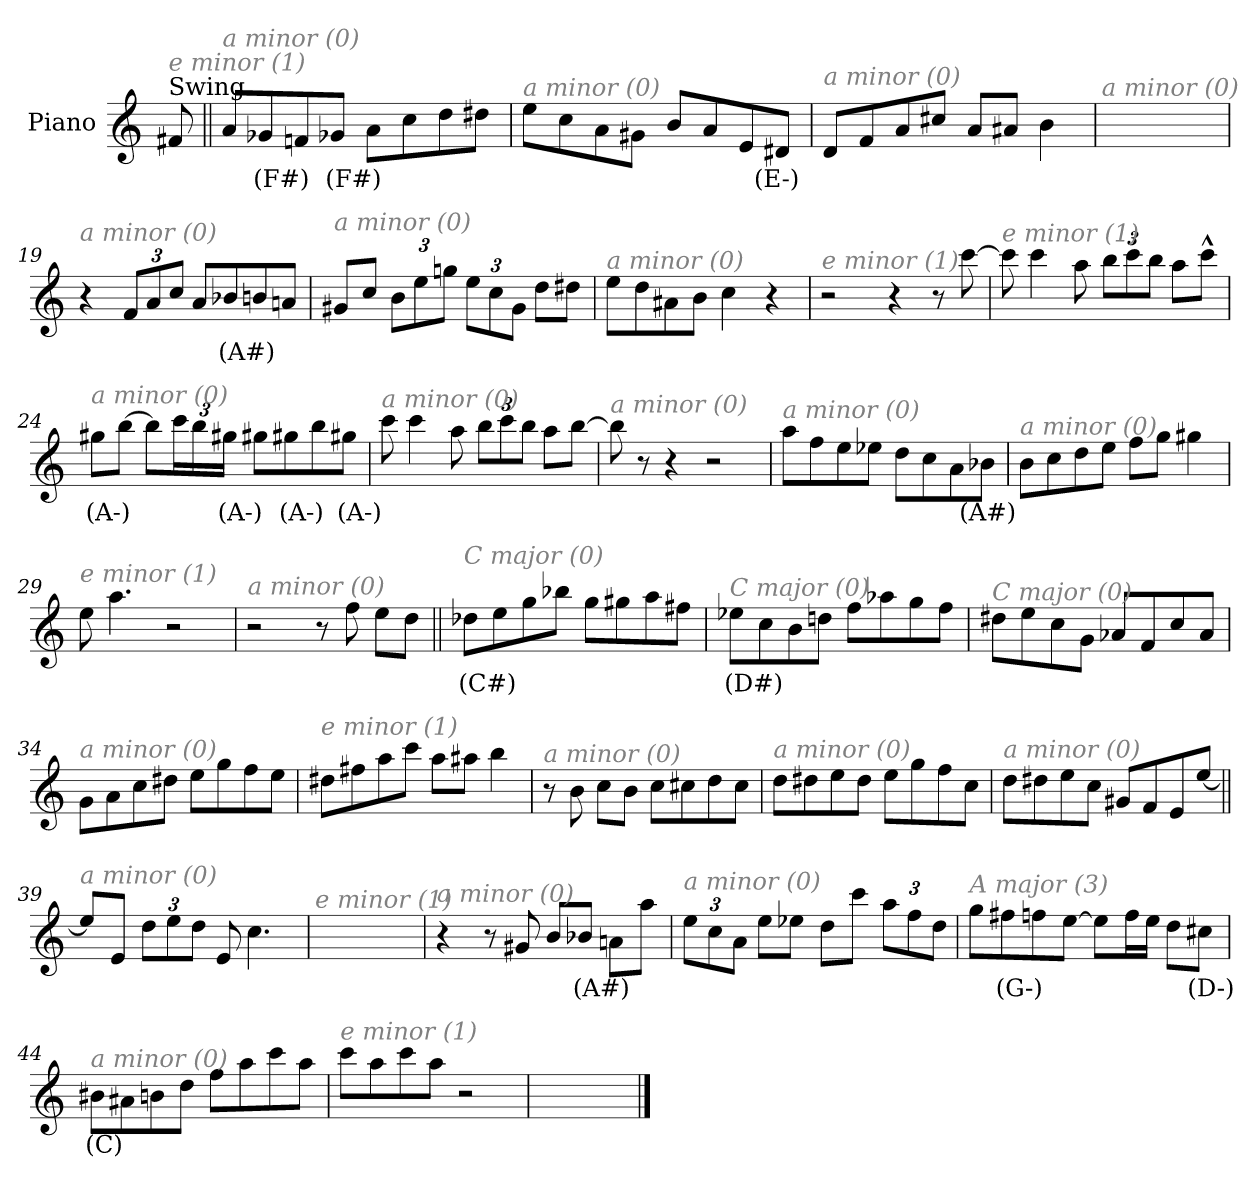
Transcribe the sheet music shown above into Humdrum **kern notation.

**kern	**text
*part1	*part1
*staff1	*staff1
*I"Piano	*
*I'Pno.	*
*clefG2	*
*k[]	*
=1	=1
!LO:TX:a:t=Swing	!
!LO:TX:i:color=#808080:t=e minor (1)	!
8f#X/	.
=15||	=15||
!LO:TX:i:color=#808080:t=a minor (0)	!
8a/L	.
8g-Xi/	(F#)
8fn/	.
8g-Xi/J	(F#)
8a\L	.
8cc\	.
8dd\	.
8dd#X\J	.
=16	=16
!LO:TX:i:color=#808080:t=a minor (0)	!
8ee\L	.
8cc\	.
8a\	.
8g#X\J	.
8b/L	.
8a/	.
8e/	.
8d#Xi/J	(E-)
=17	=17
!LO:TX:i:color=#808080:t=a minor (0)	!
8d/L	.
8f/	.
8a/	.
8cc#X/J	.
8a/L	.
8a#X/J	.
4b\	.
=18	=18
!LO:TX:i:color=#808080:t=a minor (0)	!
1ryy	.
!!LO:LB:g=z
=19	=19
!LO:TX:i:color=#808080:t=a minor (0)	!
4r	.
*Xbrackettup	*
12f/L	.
12a/	.
12cc/J	.
8a/L	.
8b-Xi/	(A#)
8b/	.
8an/J	.
=20	=20
!LO:TX:i:color=#808080:t=a minor (0)	!
8g#X/L	.
8cc/J	.
12b\L	.
12ee\	.
12ggn\J	.
12ee\L	.
12cc\	.
12g#\J	.
8dd\L	.
8dd#X\J	.
=21	=21
!LO:TX:i:color=#808080:t=a minor (0)	!
8ee\L	.
8dd\	.
8a#X\	.
8b\J	.
4cc\	.
4r	.
=22	=22
!LO:TX:i:color=#808080:t=e minor (1)	!
2r	.
4r	.
8r	.
[8ccc\	.
!!LO:LB:g=z
=23	=23
!LO:TX:i:color=#808080:t=e minor (1)	!
8ccc\]	.
4ccc\	.
8aa\	.
12bb\L	.
12ccc\	.
12bb\J	.
8aa\L	.
8ccc^^\J	.
=24	=24
!LO:TX:i:color=#808080:t=a minor (0)	!
8gg#Xi\L	(A-)
[8bb\J	.
8bb\L]	.
24ccc\L	.
24bb\	.
24gg#Xi\JJ	(A-)
8gg#X\L	.
8gg#Xi\	(A-)
8bb\	.
8gg#Xi\J	(A-)
=25	=25
!LO:TX:i:color=#808080:t=a minor (0)	!
8ccc\	.
4ccc\	.
8aa\	.
12bb\L	.
12ccc\	.
12bb\J	.
8aa\L	.
[8bb\J	.
=26	=26
!LO:TX:i:color=#808080:t=a minor (0)	!
8bb\]	.
8r	.
4r	.
2r	.
!!LO:LB:g=z
=27	=27
!LO:TX:i:color=#808080:t=a minor (0)	!
8aa\L	.
8ff\	.
8ee\	.
8ee-X\J	.
8dd\L	.
8cc\	.
8a\	.
8b-Xi\J	(A#)
=28	=28
!LO:TX:i:color=#808080:t=a minor (0)	!
8b\L	.
8cc\	.
8dd\	.
8ee\J	.
8ff\L	.
8gg\J	.
4gg#X\	.
=29	=29
!LO:TX:i:color=#808080:t=e minor (1)	!
8ee\	.
4.aa\	.
2r	.
=30	=30
!LO:TX:i:color=#808080:t=a minor (0)	!
2r	.
8r	.
8ff\	.
8ee\L	.
8dd\J	.
!!LO:LB:g=z
=31||	=31||
!LO:TX:i:color=#808080:t=C major (0)	!
8dd-Xi\L	(C#)
8ee\	.
8gg\	.
8bb-X\J	.
8gg\L	.
8gg#X\	.
8aa\	.
8ff#X\J	.
=32	=32
!LO:TX:i:color=#808080:t=C major (0)	!
8ee-Xi\L	(D#)
8cc\	.
8b\	.
8ddn\J	.
8ff\L	.
8aa-X\	.
8gg\	.
8ff\J	.
=33	=33
!LO:TX:i:color=#808080:t=C major (0)	!
8dd#X\L	.
8ee\	.
8cc\	.
8g\J	.
8a-X/L	.
8f/	.
8cc/	.
8a-/J	.
=34	=34
!LO:TX:i:color=#808080:t=a minor (0)	!
8g\L	.
8a\	.
8cc\	.
8dd#X\J	.
8ee\L	.
8gg\	.
8ff\	.
8ee\J	.
!!LO:LB:g=z
=35	=35
!LO:TX:i:color=#808080:t=e minor (1)	!
8dd#X\L	.
8ff#X\	.
8aa\	.
8ccc\J	.
8aa\L	.
8aa#X\J	.
4bb\	.
=36	=36
!LO:TX:i:color=#808080:t=a minor (0)	!
8r	.
8b\	.
8cc\L	.
8b\J	.
8cc\L	.
8cc#X\	.
8dd\	.
8cc#\J	.
=37	=37
!LO:TX:i:color=#808080:t=a minor (0)	!
8dd\L	.
8dd#X\	.
8ee\	.
8dd#\J	.
8ee\L	.
8gg\	.
8ff\	.
8cc\J	.
!!LO:LB:g=z
=38	=38
!LO:TX:i:color=#808080:t=a minor (0)	!
8dd\L	.
8dd#X\	.
8ee\	.
8cc\J	.
8g#X/L	.
8f/	.
8e/	.
[8ee/J	.
=39||	=39||
!LO:TX:i:color=#808080:t=a minor (0)	!
8ee/L]	.
8e/J	.
12dd\L	.
12ee\	.
12dd\J	.
8e/	.
4.cc\	.
=40	=40
!LO:TX:i:color=#808080:t=e minor (1)	!
1ryy	.
!!LO:LB:g=z
=41	=41
!LO:TX:i:color=#808080:t=a minor (0)	!
4r	.
8r	.
8g#X/	.
8b/L	.
8b-Xi/J	(A#)
8an\L	.
8aa\J	.
=42	=42
!LO:TX:i:color=#808080:t=a minor (0)	!
12ee\L	.
12cc\	.
12a\J	.
8ee\L	.
8ee-X\J	.
8dd\L	.
8ccc\J	.
12aa\L	.
12ff\	.
12dd\J	.
=43	=43
!LO:TX:i:color=#808080:t=A major (3)	!
8gg\L	.
8ff#Xi\	(G-)
8ff\	.
[8ee\J	.
8ee\L]	.
16ff\L	.
16ee\JJ	.
8dd\L	.
8cc#Xi\J	(D-)
!!LO:LB:g=z
=44	=44
!LO:TX:i:color=#808080:t=a minor (0)	!
8b#Xj\L	(C)
8a#X\	.
8b\	.
8dd\J	.
8ff\L	.
8aa\	.
8ccc\	.
8aa\J	.
=45	=45
!LO:TX:i:color=#808080:t=e minor (1)	!
8ccc\L	.
8aa\	.
8ccc\	.
8aa\J	.
2r	.
=46	=46
1ryy	.
==	==
*-	*-
